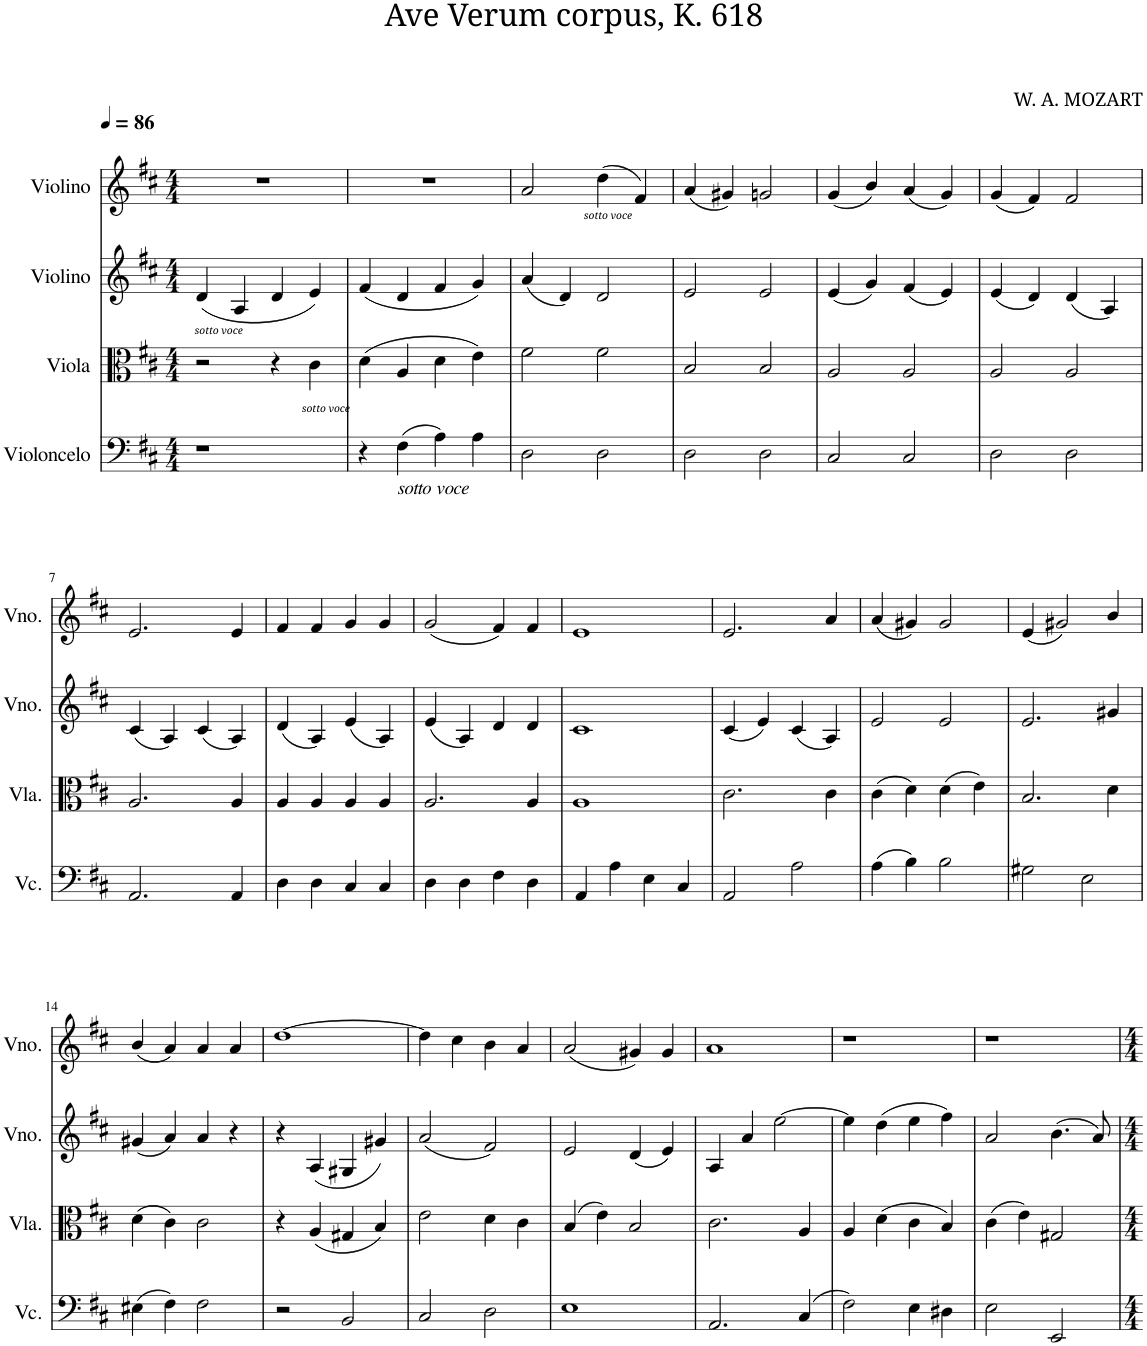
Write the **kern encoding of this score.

**kern	**kern	**kern	**kern
*part4	*part3	*part2	*part1
*staff4	*staff3	*staff2	*staff1
*I"Violoncelo	*I"Viola	*I"Violino	*I"Violino
*I'Vc.	*I'Vla.	*I'Vno.	*I'Vno.
*clefF4	*clefC3	*clefG2	*clefG2
*k[f#c#]	*k[f#c#]	*k[f#c#]	*k[f#c#]
*M4/4	*M4/4	*M4/4	*M4/4
*MM86	*MM86	*MM86	*MM86
=1	=1	=1	=1
!	!	!LO:TX:b:i:t=sotto voce	!
1r	2r	(<4d/	1r
.	.	4A/	.
!	!LO:TX:b:i:t=sotto voce	!	!
.	4r	4d/	.
.	4c#\	4e/)	.
=2	=2	=2	=2
!LO:TX:b:i:t=sotto voce	!	!	!
4r	(>4d\	(<4f#/	1r
(>4F#\	4A/	4d/	.
4A\)	4d\	4f#/	.
4A\	4e\)	4g/)	.
=3	=3	=3	=3
!	!	!	!LO:TX:b:i:t=sotto voce
2D\	2f#\	(4a/	2a/
.	.	4d/)	.
2D\	2f#\	2d/	(4dd\
.	.	.	4f#/)
=4	=4	=4	=4
2D\	2B/	2e/	(<4a/
.	.	.	4g#X/)
2D\	2B/	2e/	2gn/
=5	=5	=5	=5
2C#/	2A/	(<4e/	(<4g/
.	.	4g/)	4b/)
2C#/	2A/	(<4f#/	(<4a/
.	.	4e/)	4g/)
=6	=6	=6	=6
2D\	2A/	(<4e/	(<4g/
.	.	4d/)	4f#/)
2D\	2A/	(<4d/	2f#/
.	.	4A/)	.
!!LO:LB:g=z
=7	=7	=7	=7
2.AA/	2.A/	(<4c#/	2.e/
.	.	4A/)	.
.	.	(<4c#/	.
4AA/	4A/	4A/)	4e/
=8	=8	=8	=8
4D\	4A/	(<4d/	4f#/
4D\	4A/	4A/)	4f#/
4C#/	4A/	(<4e/	4g/
4C#/	4A/	4A/)	4g/
=9	=9	=9	=9
4D\	2.A/	(<4e/	(<2g/
4D\	.	4A/)	.
4F#\	.	4d/	4f#/)
4D\	4A/	4d/	4f#/
=10	=10	=10	=10
4AA/	1A	1c#	1e
4A\	.	.	.
4E\	.	.	.
4C#/	.	.	.
=11	=11	=11	=11
2AA/	2.c#\	(<4c#/	2.e/
.	.	4e/)	.
2A\	.	(<4c#/	.
.	4c#\	4A/)	4a/
=12	=12	=12	=12
(>4A\	(>4c#\	2e/	(<4a/
4B\)	4d\)	.	4g#X/)
2B\	(>4d\	2e/	2g#/
.	4e\)	.	.
=13	=13	=13	=13
2G#X\	2.B/	2.e/	(<4e/
.	.	.	2g#X/)
2E\	.	.	.
.	4d\	4g#X/	4b/
!!LO:LB:g=z
=14	=14	=14	=14
(>4E#X\	(>4d\	(<4g#X/	(<4b/
4F#\)	4c#\)	4a/)	4a/)
2F#\	2c#\	4a/	4a/
.	.	4r	4a/
=15	=15	=15	=15
2r	4r	4r	[>1dd
.	(<4A/	(<4A/	.
2BB/	4G#X/	4G#X/	.
.	4B/)	4g#X/)	.
=16	=16	=16	=16
2C#/	2e\	(<2a/	4dd\]
.	.	.	4cc#\
2D\	4d\	2f#/)	4b\
.	4c#\	.	4a/
=17	=17	=17	=17
1E	(>4B/	2e/	(<2a/
.	4e\)	.	.
.	2B/	(<4d/	4g#X/)
.	.	4e/)	4g#/
=18	=18	=18	=18
2.AA/	2.c#\	4A/	1a
.	.	4a/	.
.	.	[>2ee\	.
(>4C#/	4A/	.	.
=19	=19	=19	=19
2F#\)	4A/	4ee\]	1r
.	(>4d\	(4dd\	.
4E\	4c#\	4ee\	.
4D#X\	4B/)	4ff#\)	.
=20	=20	=20	=20
2E\	(>4c#\	2a/	1r
.	4e\)	.	.
2EE/	2G#X/	(>4.b\	.
.	.	8a/)	.
=	=	=	=
*-	*-	*-	*-
